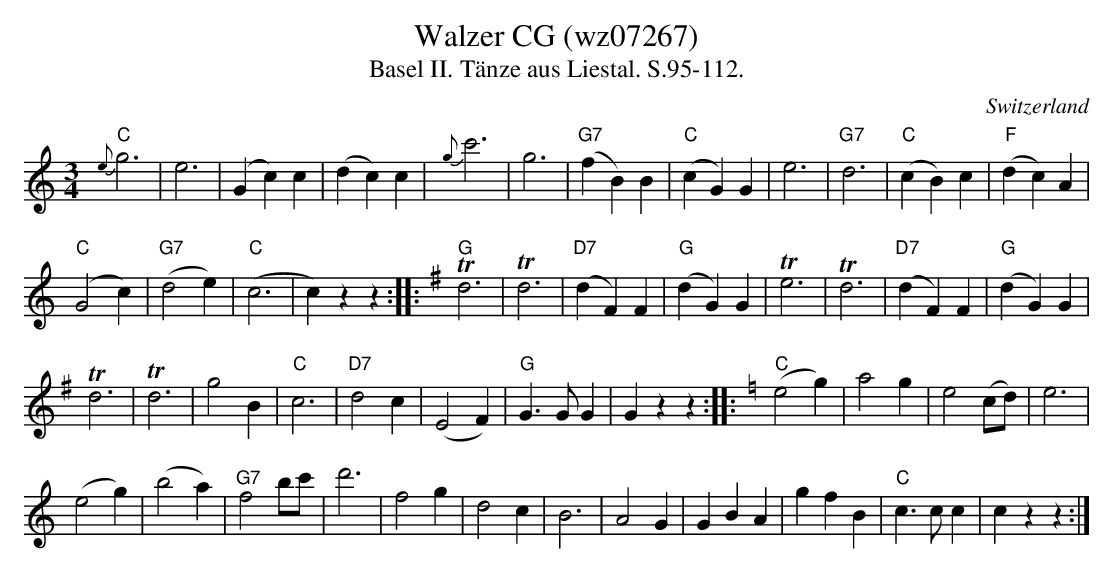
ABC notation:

X:1
T: Walzer CG (wz07267)
T: Basel II. Tänze aus Liestal. S.95-112.
M:3/4
L:1/4
O:Switzerland
K:C major
{e}"C"g3 | e3 | (Gc)c | (dc)c | {g}c'3 | g3 | ("G7"fB)B | ("C"cG)G | e3 | "G7"d3 | ("C"cB)c | ("F"dc)A |
("C"G2c) | ("G7"d2e) | ("C"c3 | c)zz :: [K:G] "G"Td3 | Td3 | ("D7"dF)F | ("G"dG)G | Te3 | Td3 | ("D7"dF)F | ("G"dG)G |
Td3 | Td3 | g2B | "C"c3 | "D7"d2c | (E2F) | "G"G>GG | Gzz :: [K:C] ("C"e2g) | a2g | e2(c/d/) | e3 |
(e2g) | (b2a) | "G7"f2b/c'/ | d'3 | f2g | d2c | B3 | A2G | GBA | gfB | "C"c>cc | czz :|
